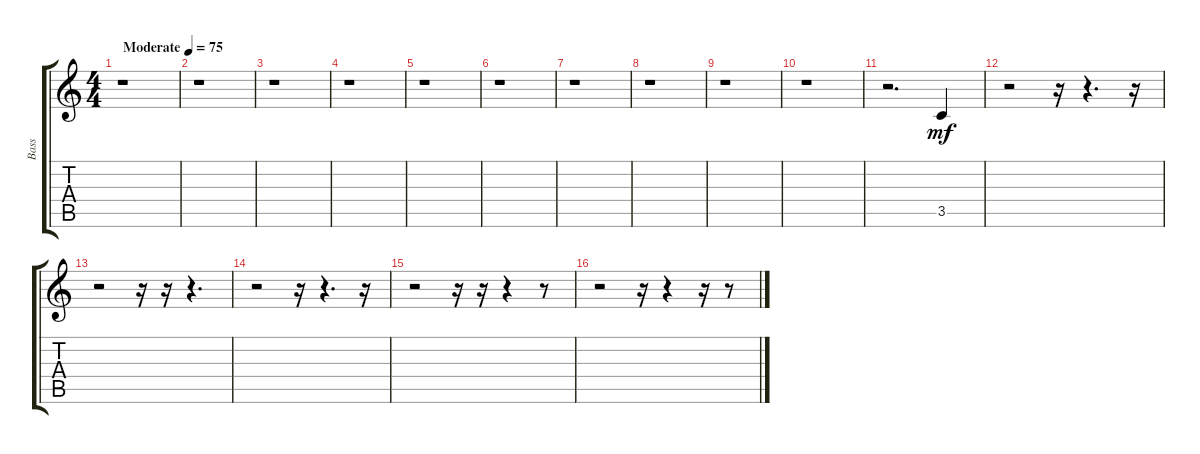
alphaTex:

\track ("Bass" "Bass") {instrument electricbassfinger}
\staff {score tabs}
\tuning (E4 B3 G3 D3 A2 E2) {hide}
\ts (4 4)
\tempo (75 "Moderate")
\clef g2
\ks c
r.1{dy mf instrument electricbassfinger} |
r.1 |
r.1 |
r.1 |
r.1 |
r.1 |
r.1 |
r.1 |
r.1 |
r.1 |
r.2{d} 3.5.4 |
r.2 r.16 r.4{d} r.16 |
r.2 r.16 r.16 r.4{d} |
r.2 r.16 r.4{d} r.16 |
r.2 r.16 r.16 r.4 r.8 |
r.2 r.16 r.4 r.16 r.8
